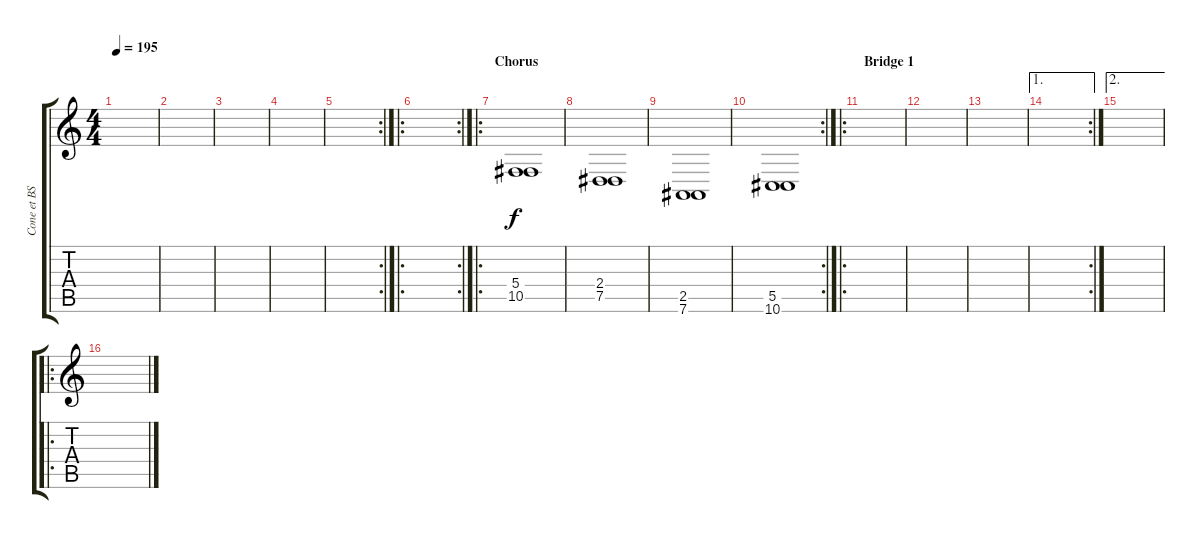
\track ("Cone et BS" "Cone et BS") {instrument trumpet}
\staff {score tabs}
\tuning (Eb4 Bb3 Gb3 Db3 Ab2 Eb2) {hide}
\ts (4 4)
\tempo 195
\clef g2
\ks c
|
|
|
|
\rc 2
|
\ro
\rc 2
|
\ro
\section ("" "Chorus")
(5.4 10.5).1 |
(2.4 7.5).1 |
(2.5 7.6).1 |
\rc 2
(5.5 10.6).1 |
\ro
\section ("" "Bridge 1")
|
|
|
\ae 1
\rc 2
|
\ae 2
|
\ro
